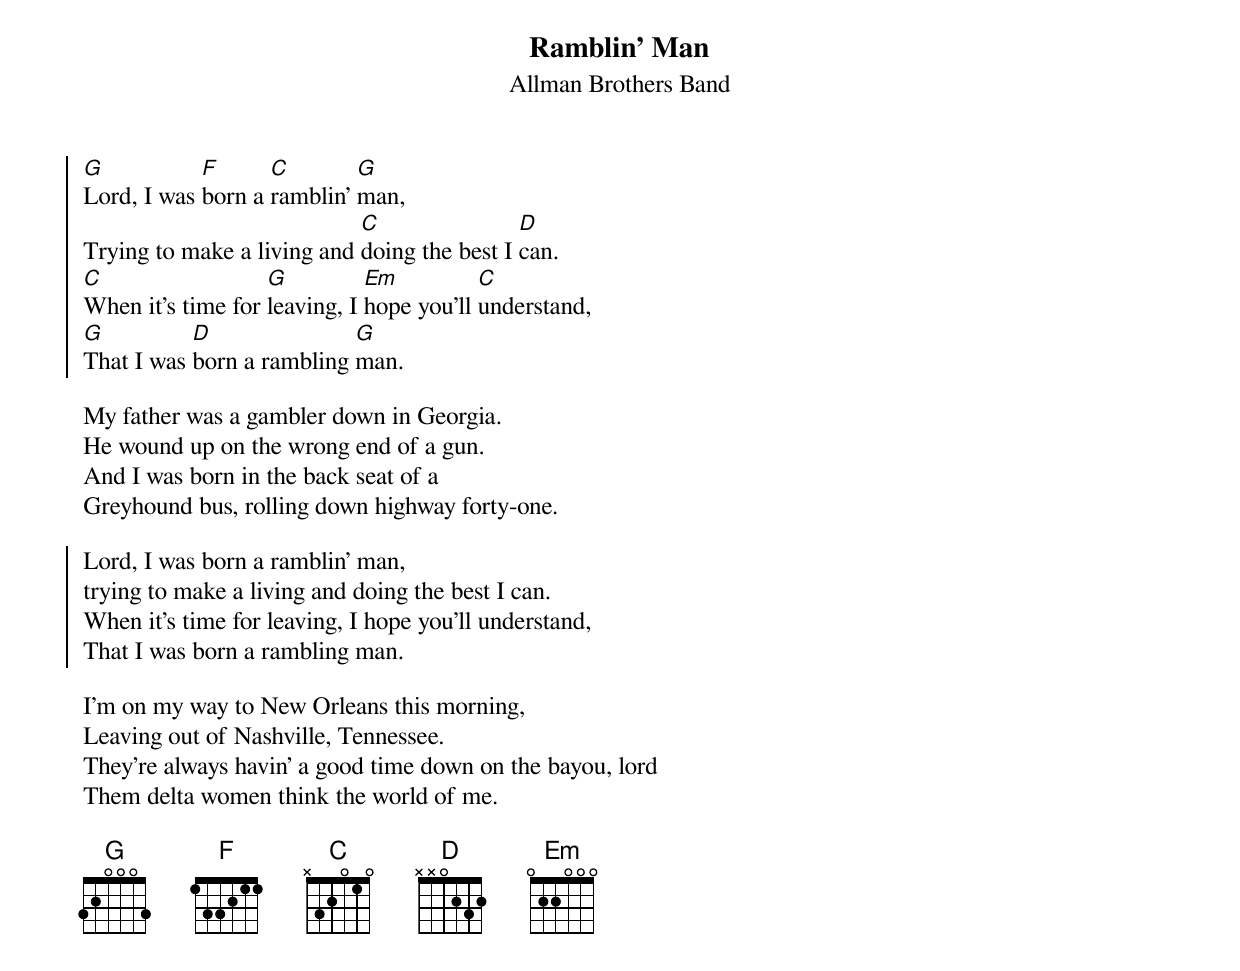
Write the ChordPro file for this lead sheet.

{title:Ramblin' Man}
{subtitle:Allman Brothers Band}
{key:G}

{soc}
[G]Lord, I was [F]born a [C]ramblin' [G]man,
Trying to make a living and [C]doing the best I [D]can.
[C]When it's time for [G]leaving, I [Em]hope you'll [C]understand,
[G]That I was [D]born a rambling [G]man.
{eoc}

My father was a gambler down in Georgia.
He wound up on the wrong end of a gun.
And I was born in the back seat of a
Greyhound bus, rolling down highway forty-one.

{soc}
Lord, I was born a ramblin' man,
trying to make a living and doing the best I can.
When it's time for leaving, I hope you'll understand,
That I was born a rambling man.
{eoc}

I'm on my way to New Orleans this morning,
Leaving out of Nashville, Tennessee.
They're always havin' a good time down on the bayou, lord
Them delta women think the world of me.

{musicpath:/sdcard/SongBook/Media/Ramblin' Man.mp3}
